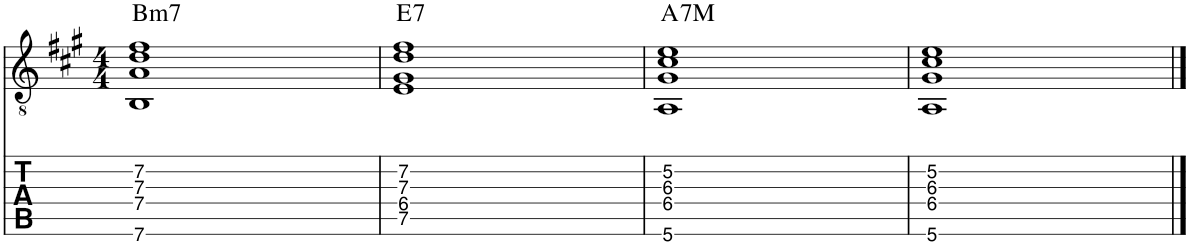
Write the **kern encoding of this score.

**kern	**kern	**harte
*part1	*part1	*part1
*staff2	*staff1	*
*I"Guitare classique	*	*
*I'Guit.	*	*
*stria6	*	*
*	*clefGv2	*
*k[f#c#g#]	*k[f#c#g#]	*
*M4/4	*M4/4	*
=1	=1	=1
!	!	!LO:H:kt=m7
1BB 1A 1d 1f#	1BB 1A 1d 1f#	B:min7
=2	=2	=2
!	!	!LO:H:kt=7
1E 1G# 1d 1f#	1E 1G# 1d 1f#	E:7
=3	=3	=3
!	!	!LO:H:kt=7
1AA 1G# 1c# 1e	1AA 1G# 1c# 1e	A:7
=4	=4	=4
1AA 1G# 1c# 1e	1AA 1G# 1c# 1e	.
==	==	==
*-	*-	*-
